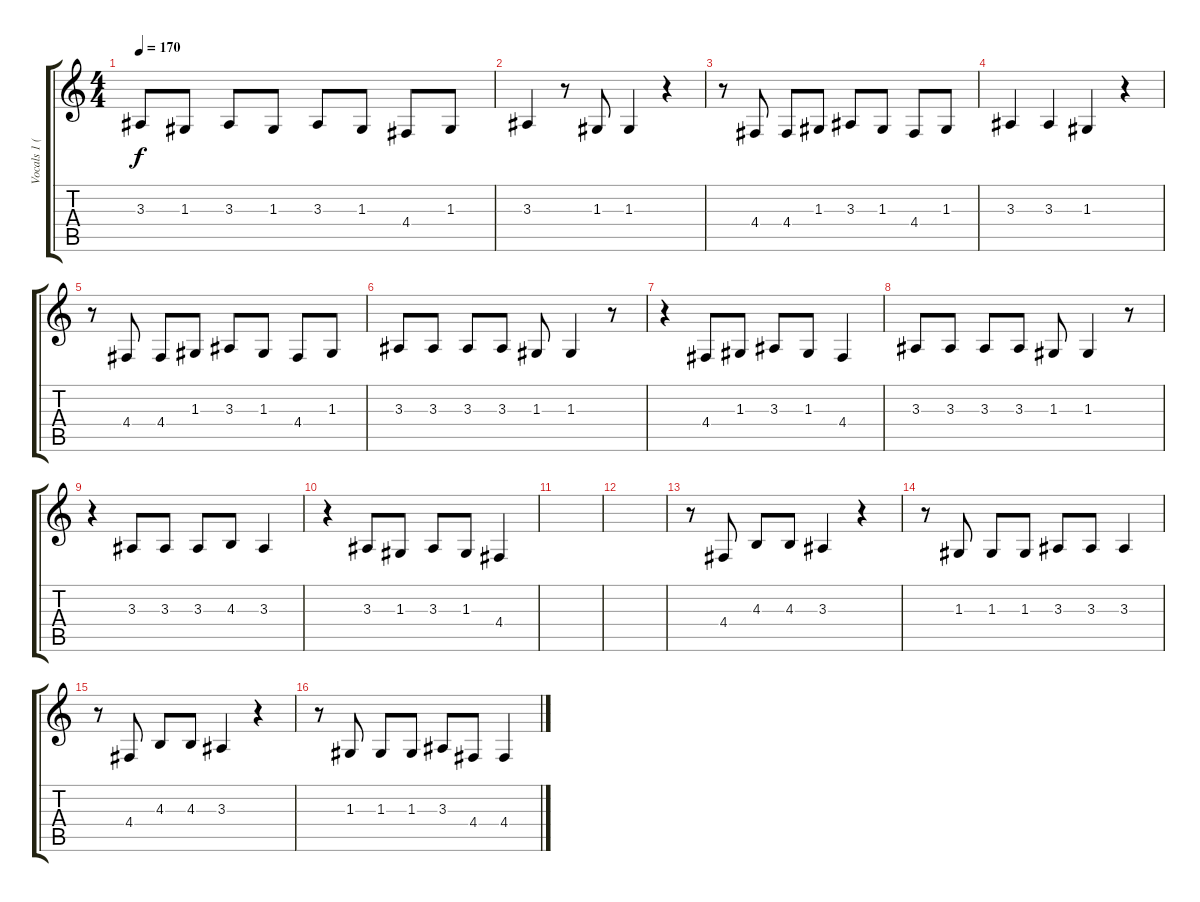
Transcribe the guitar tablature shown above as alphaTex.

\track ("Vocals 1 (MARK)" "Vocals 1 (") {instrument tuba}
\staff {score tabs}
\tuning (E4 B3 G3 D3 A2 E2) {hide}
\ts (4 4)
\tempo 170
\clef g2
\ks c
3.3.8{dy f} 1.3.8 3.3.8 1.3.8 3.3.8 1.3.8 4.4.8 1.3.8 |
3.3.4 r.8 1.3.8 1.3.4 r.4 |
r.8 4.4.8 4.4.8 1.3.8 3.3.8 1.3.8 4.4.8 1.3.8 |
3.3.4 3.3.4 1.3.4 r.4 |
r.8 4.4.8 4.4.8 1.3.8 3.3.8 1.3.8 4.4.8 1.3.8 |
3.3.8 3.3.8 3.3.8 3.3.8 1.3.8 1.3.4 r.8 |
r.4 4.4.8 1.3.8 3.3.8 1.3.8 4.4.4 |
3.3.8 3.3.8 3.3.8 3.3.8 1.3.8 1.3.4 r.8 |
r.4 3.3.8 3.3.8 3.3.8 4.3.8 3.3.4 |
r.4 3.3.8 1.3.8 3.3.8 1.3.8 4.4.4 |
|
|
r.8 4.4.8 4.3.8 4.3.8 3.3.4 r.4 |
r.8 1.3.8 1.3.8 1.3.8 3.3.8 3.3.8 3.3.4 |
r.8 4.4.8 4.3.8 4.3.8 3.3.4 r.4 |
r.8 1.3.8 1.3.8 1.3.8 3.3.8 4.4.8 4.4.4
